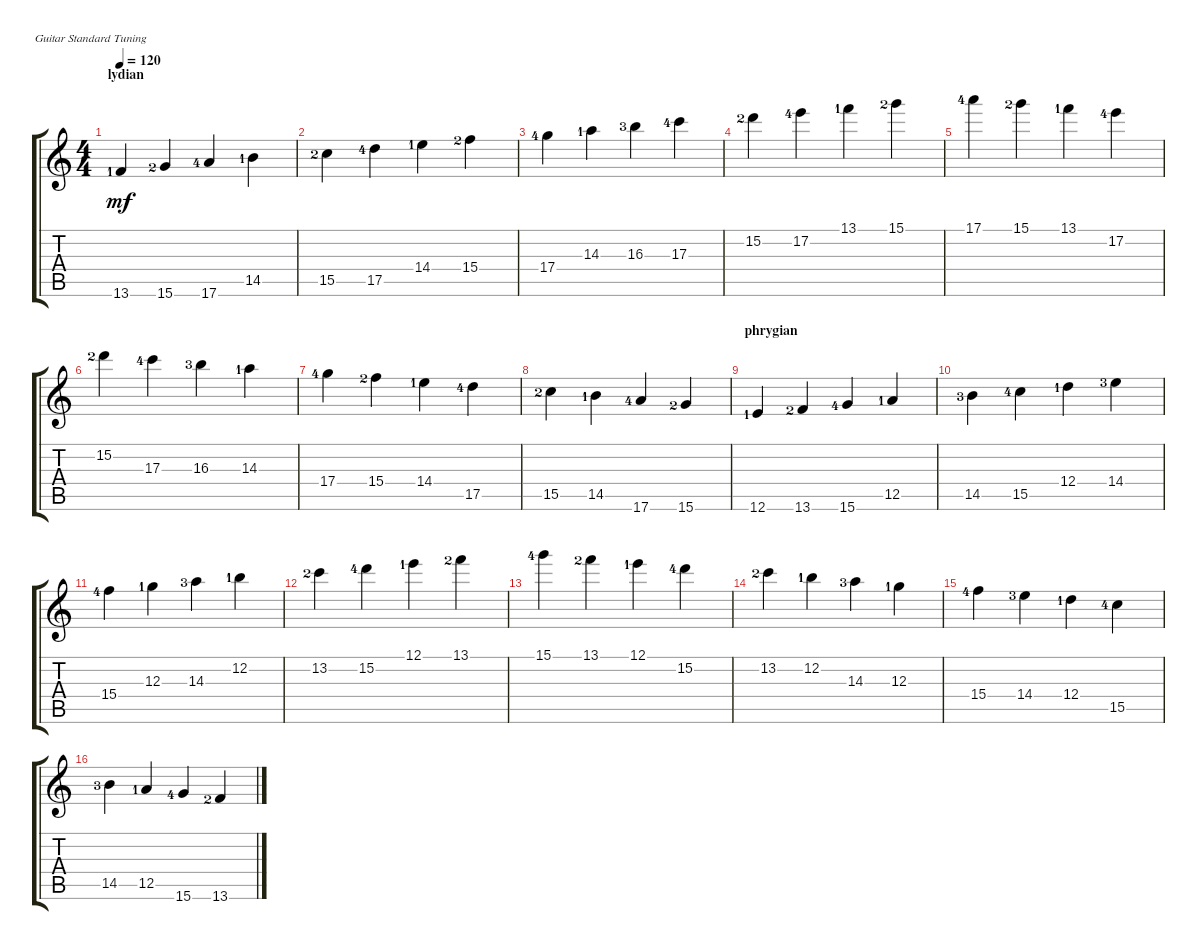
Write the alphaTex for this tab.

\defaultSystemsLayout 4
\bracketExtendMode groupsimilarinstruments
\singleTrackTrackNamePolicy hidden
\multiTrackTrackNamePolicy hidden
\firstSystemTrackNameOrientation horizontal
\otherSystemsTrackNameOrientation horizontal
\track ("Electric Guitar" "E-Gt") {instrument electricguitarclean}
\staff {score tabs}
\tuning (E4 B3 G3 D3 A2 E2)
\ts (4 4)
\section ("" "lydian")
\tempo 120
\clef g2
\scale
0.25
\ks c
13.6{lf 2}.4{dy mf} 15.6{lf 3}.4 17.6{lf 5}.4 14.5{lf 2}.4 |
\scale
0.25 15.5{lf 3}.4 17.5{lf 5}.4 14.4{lf 2}.4 15.4{lf 3}.4 |
\scale
0.25 17.4{lf 5}.4 14.3{lf 2}.4 16.3{lf 4}.4 17.3{lf 5}.4 |
\scale
0.25 15.2{lf 3}.4 17.2{lf 5}.4 13.1{lf 2}.4 15.1{lf 3}.4 |
\scale
0.25 17.1{lf 5}.4 15.1{lf 3}.4 13.1{lf 2}.4 17.2{lf 5}.4 |
\scale
0.25 15.2{lf 3}.4 17.3{lf 5}.4 16.3{lf 4}.4 14.3{lf 2}.4 |
\scale
0.25 17.4{lf 5}.4 15.4{lf 3}.4 14.4{lf 2}.4 17.5{lf 5}.4 |
\scale
0.25 15.5{lf 3}.4 14.5{lf 2}.4 17.6{lf 5}.4 15.6{lf 3}.4 |
\section ("" "phrygian")
\scale
0.25 12.6{lf 2}.4 13.6{lf 3}.4 15.6{lf 5}.4 12.5{lf 2}.4 |
\scale
0.25 14.5{lf 4}.4 15.5{lf 5}.4 12.4{lf 2}.4 14.4{lf 4}.4 |
\scale
0.25 15.4{lf 5}.4 12.3{lf 2}.4 14.3{lf 4}.4 12.2{lf 2}.4 |
\scale
0.25 13.2{lf 3}.4 15.2{lf 5}.4 12.1{lf 2}.4 13.1{lf 3}.4 |
\scale
0.25 15.1{lf 5}.4 13.1{lf 3}.4 12.1{lf 2}.4 15.2{lf 5}.4 |
\scale
0.25 13.2{lf 3}.4 12.2{lf 2}.4 14.3{lf 4}.4 12.3{lf 2}.4 |
\scale
0.25 15.4{lf 5}.4 14.4{lf 4}.4 12.4{lf 2}.4 15.5{lf 5}.4 |
\scale
0.25 14.5{lf 4}.4 12.5{lf 2}.4 15.6{lf 5}.4 13.6{lf 3}.4
